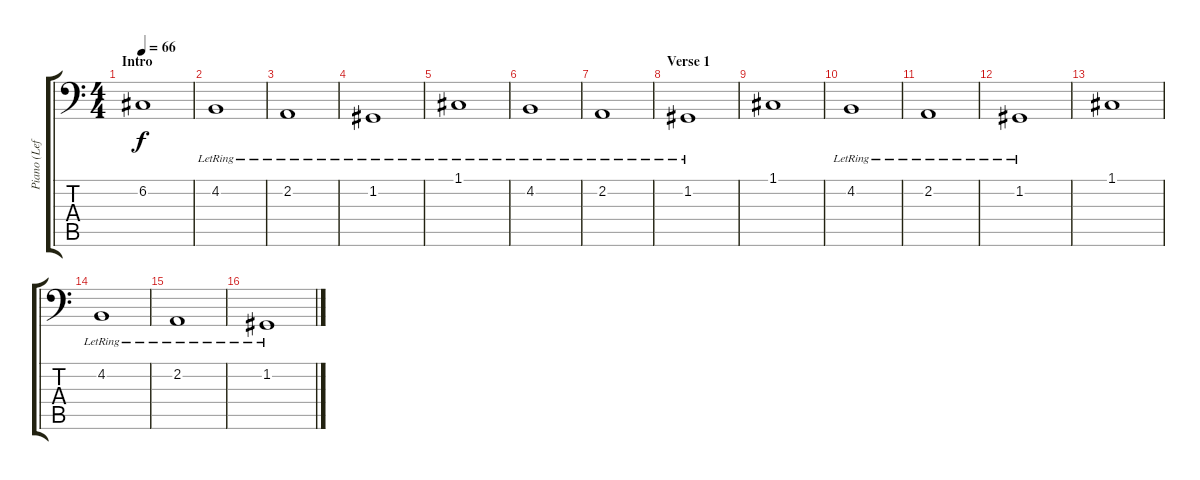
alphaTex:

\track ("Piano (Left Hand)" "Piano (Lef") {instrument acousticgrandpiano}
\staff {score tabs}
\tuning (C3 G2 D2 A1 E1 B0) {hide}
\ts (4 4)
\section ("" "Intro")
\tempo 66
\clef f4
\ks c
6.2.1{dy f instrument acousticgrandpiano} |
4.2{lr}.1 |
2.2{lr}.1 |
1.2{lr}.1 |
1.1{lr}.1 |
4.2{lr}.1 |
2.2{lr}.1 |
\section ("" "Verse 1")
1.2{lr}.1 |
1.1.1 |
4.2{lr}.1 |
2.2{lr}.1 |
1.2{lr}.1 |
1.1.1 |
4.2{lr}.1 |
2.2{lr}.1 |
1.2{lr}.1
